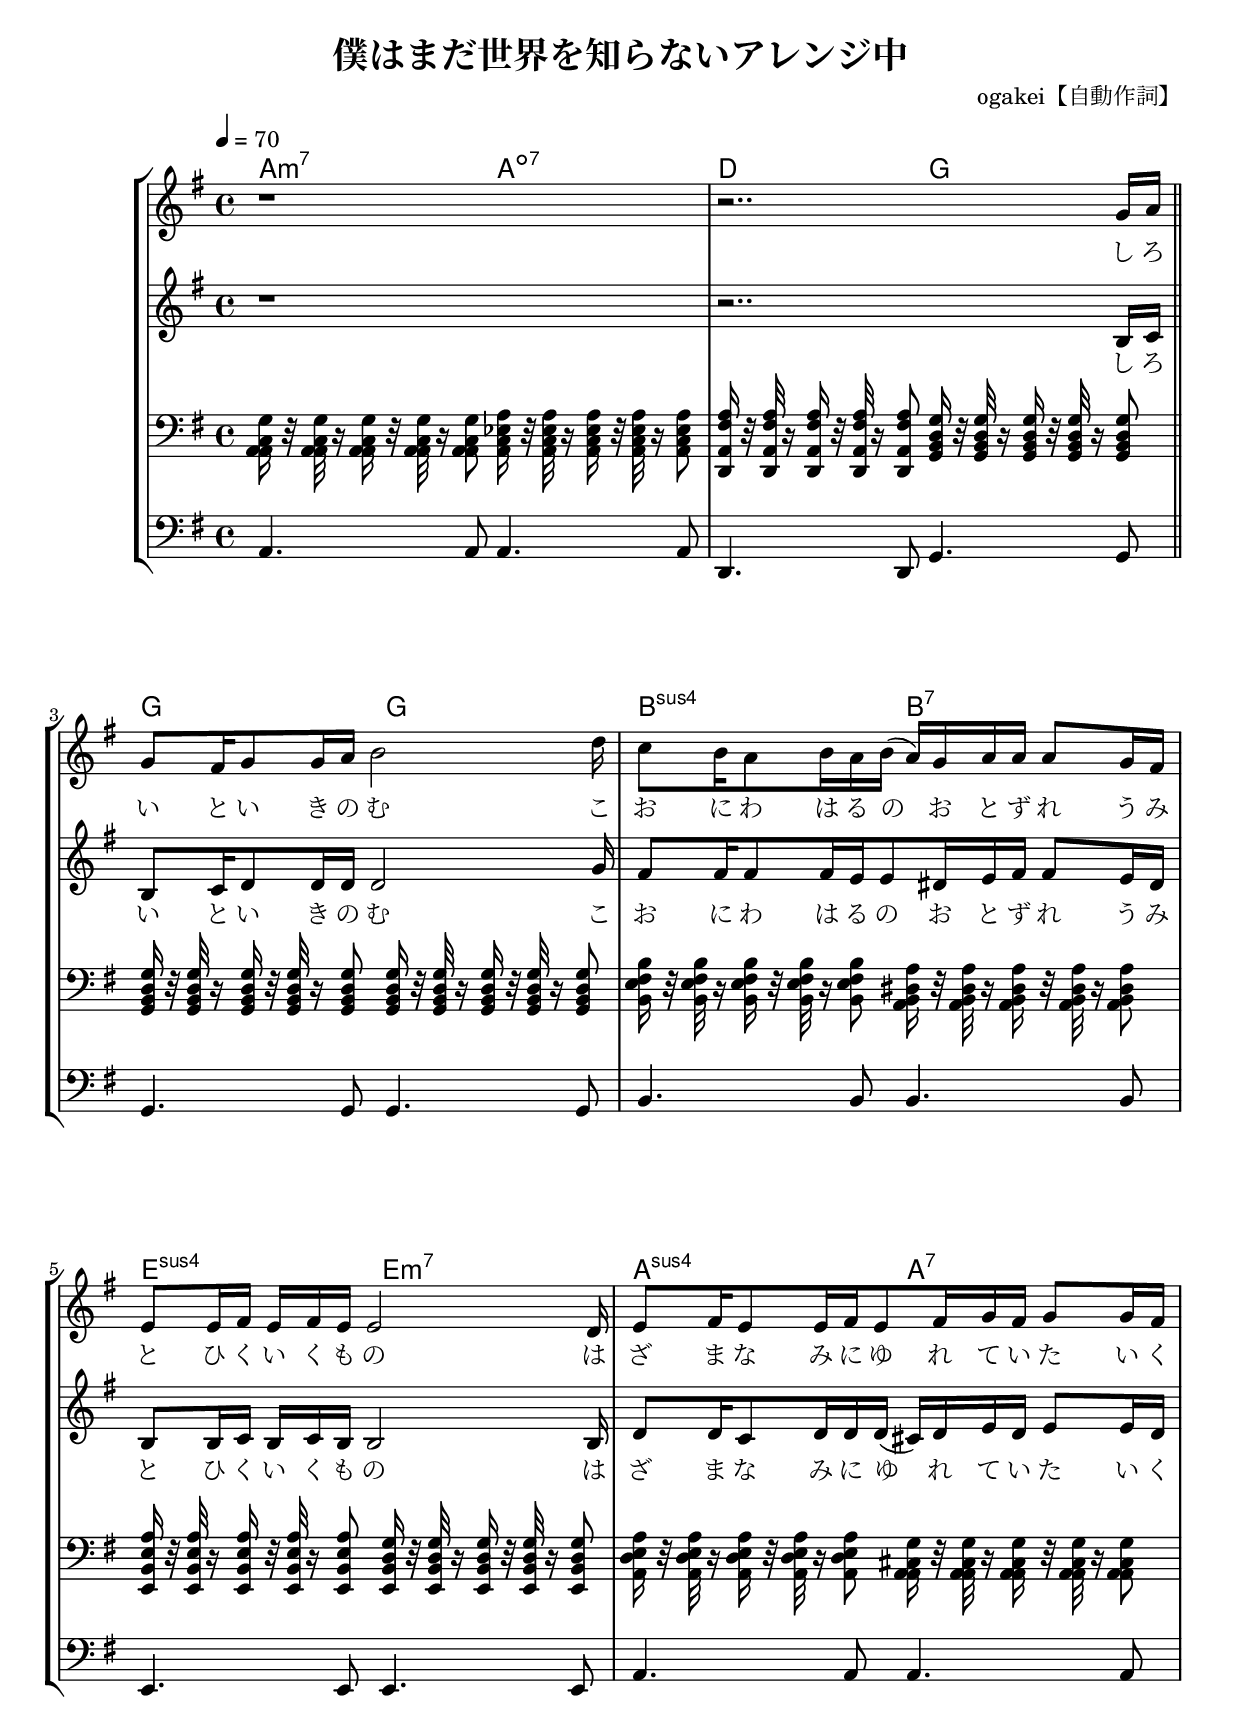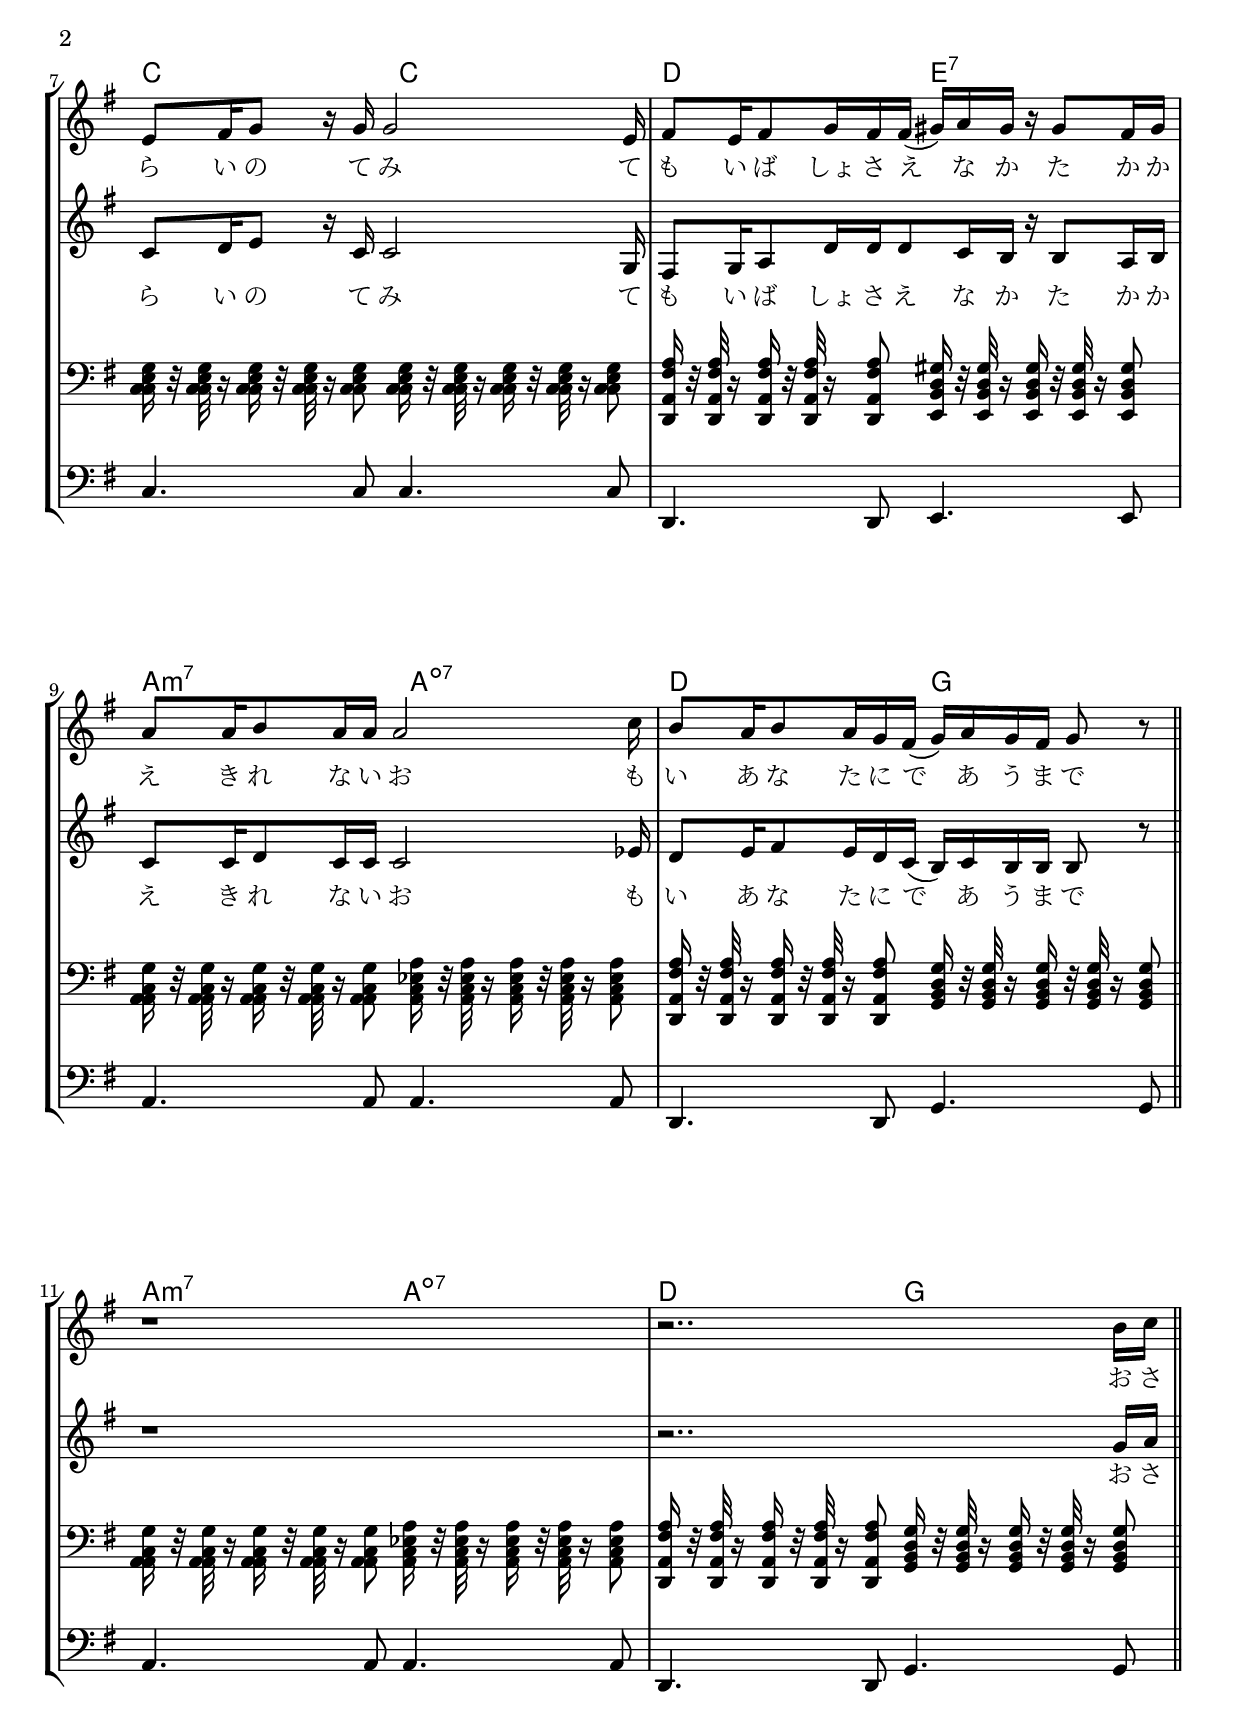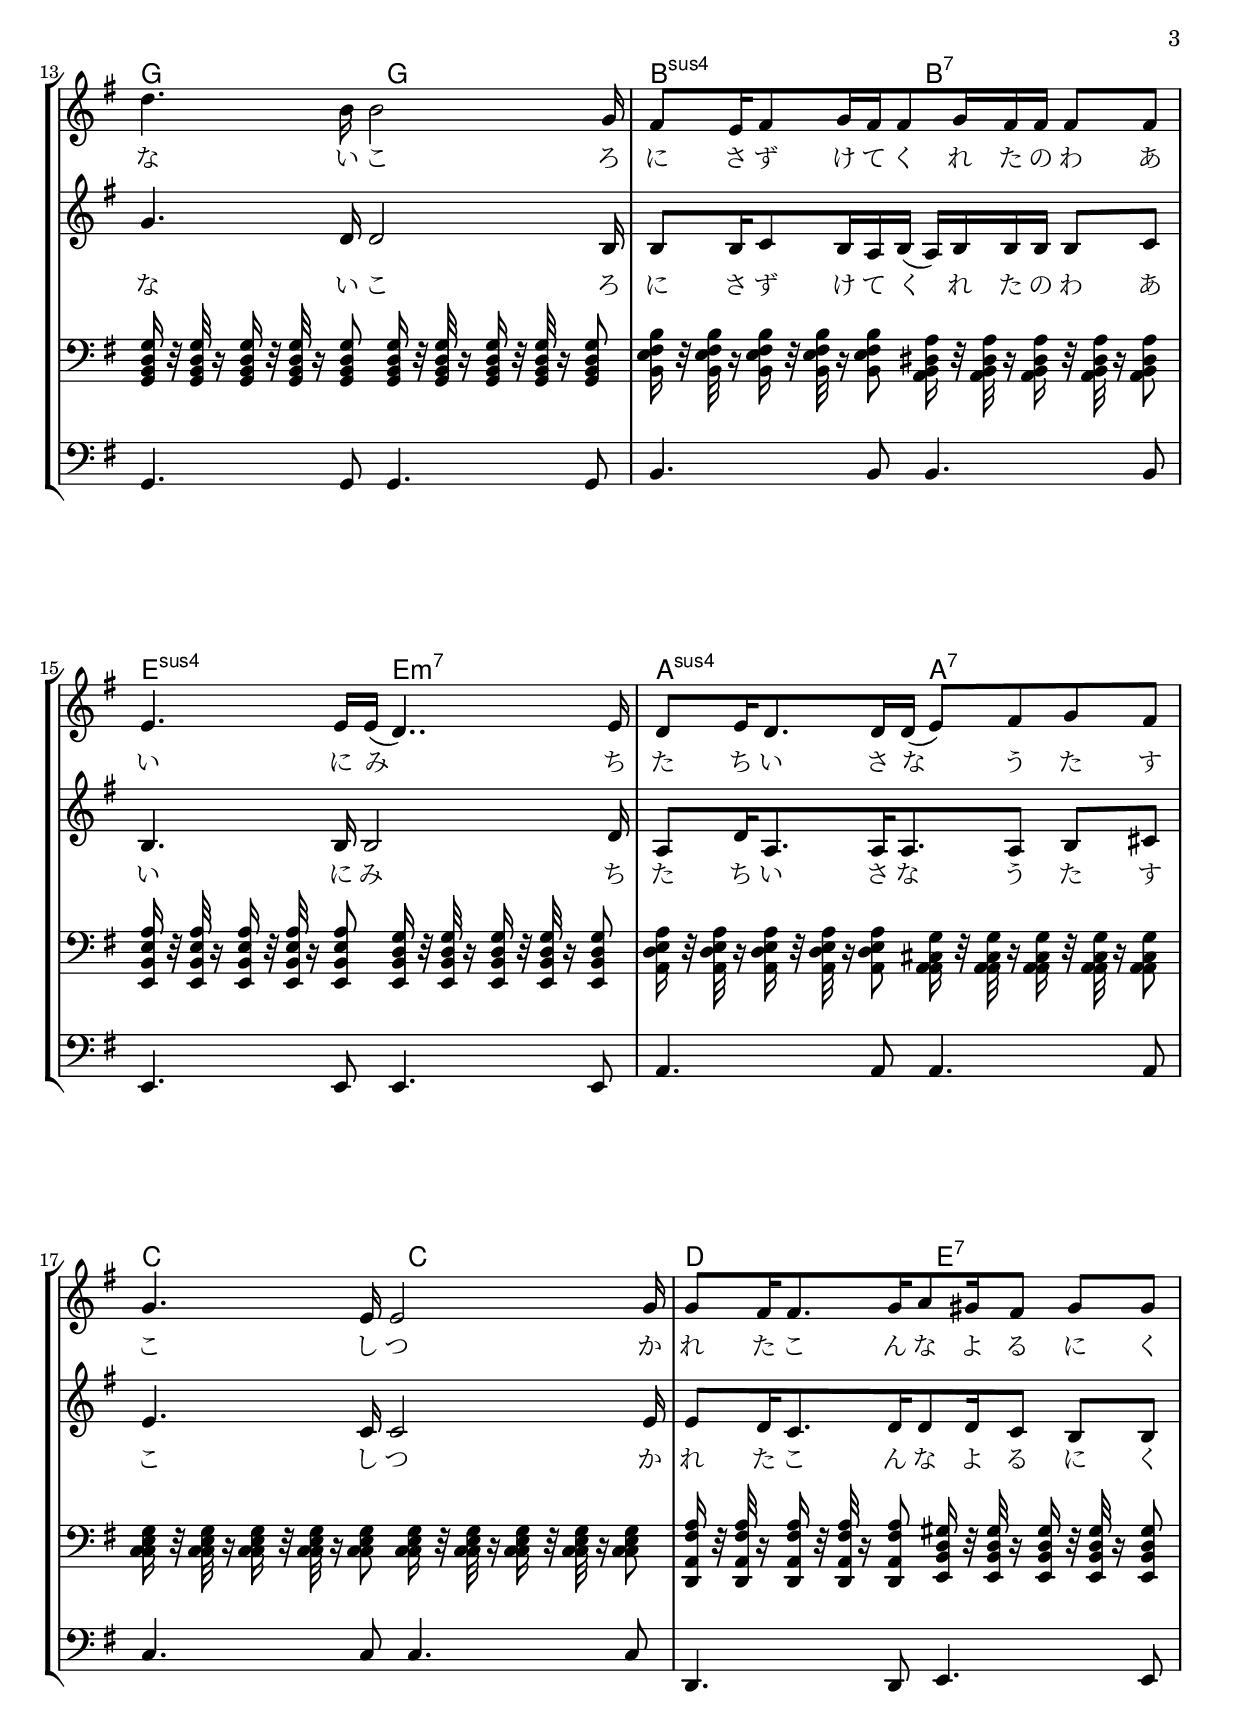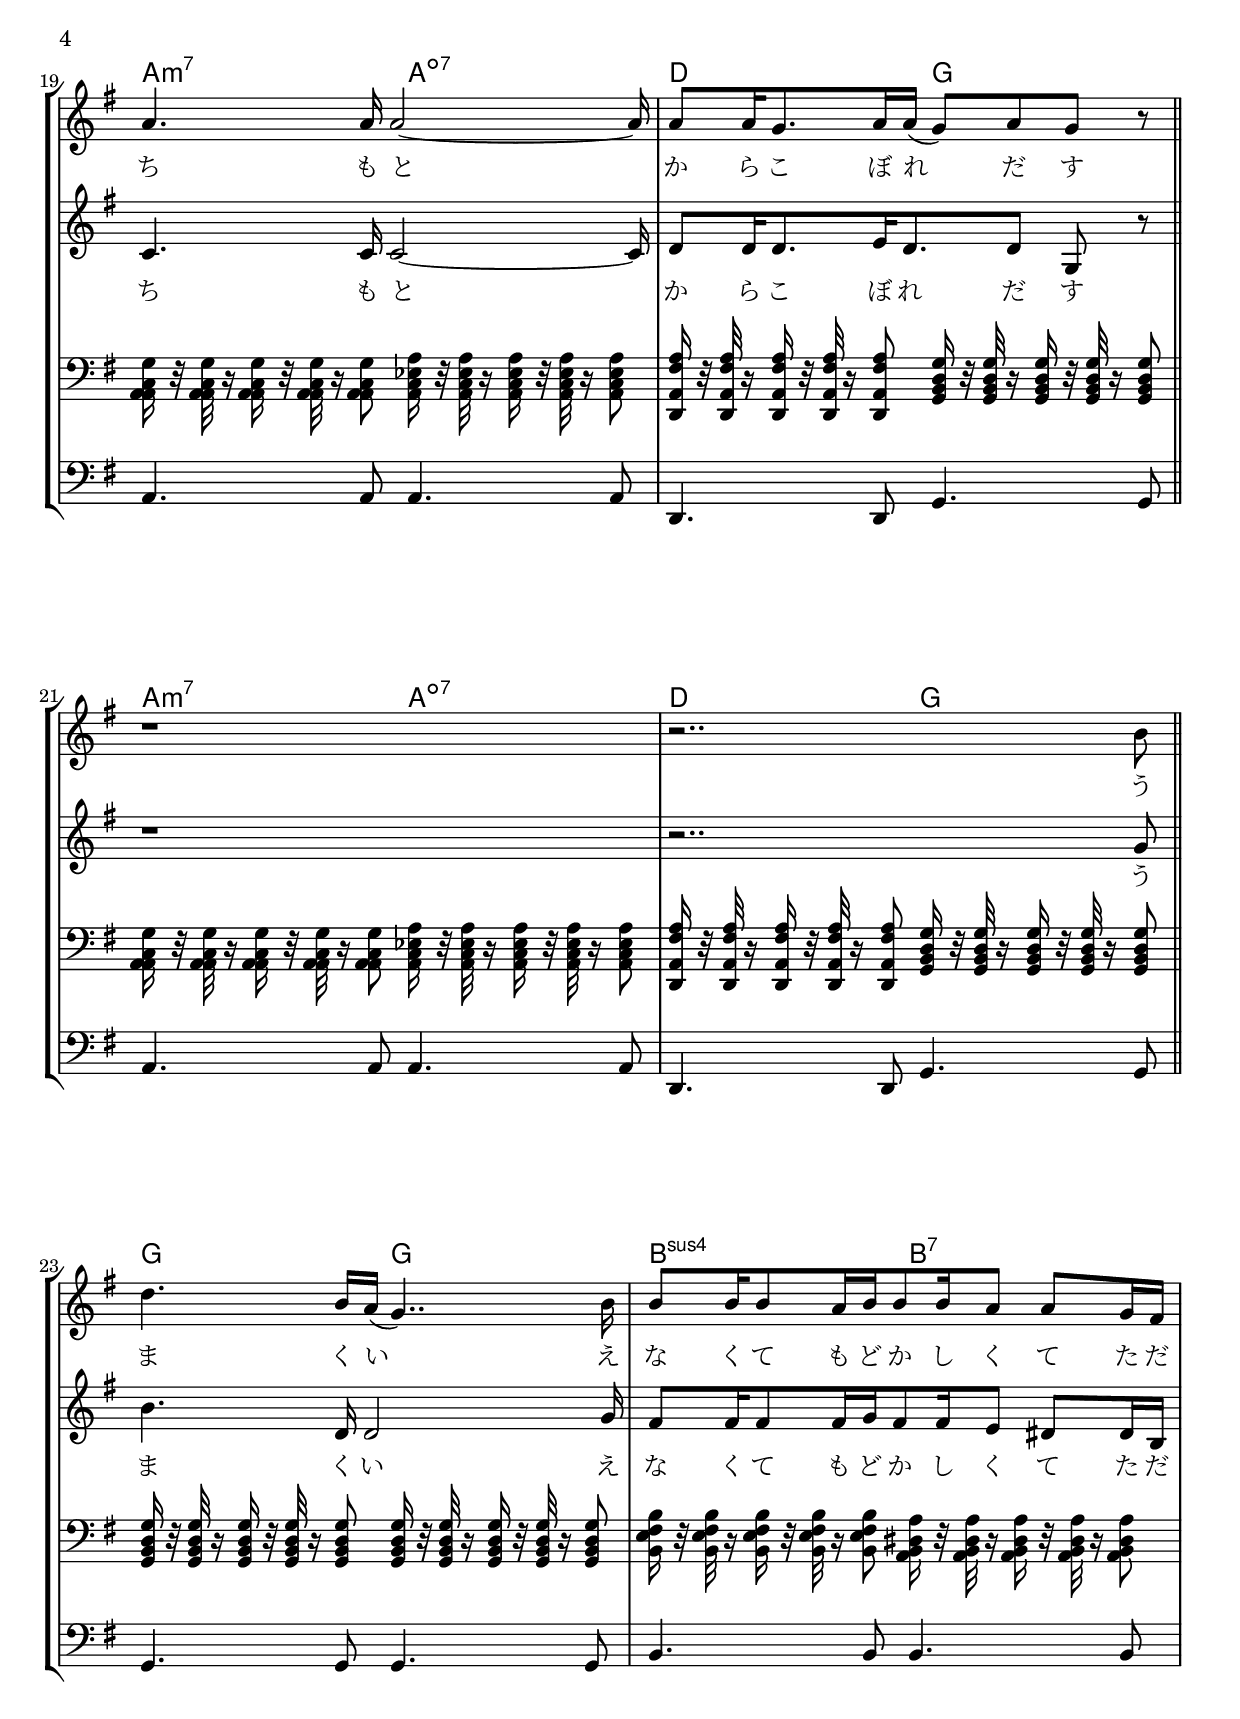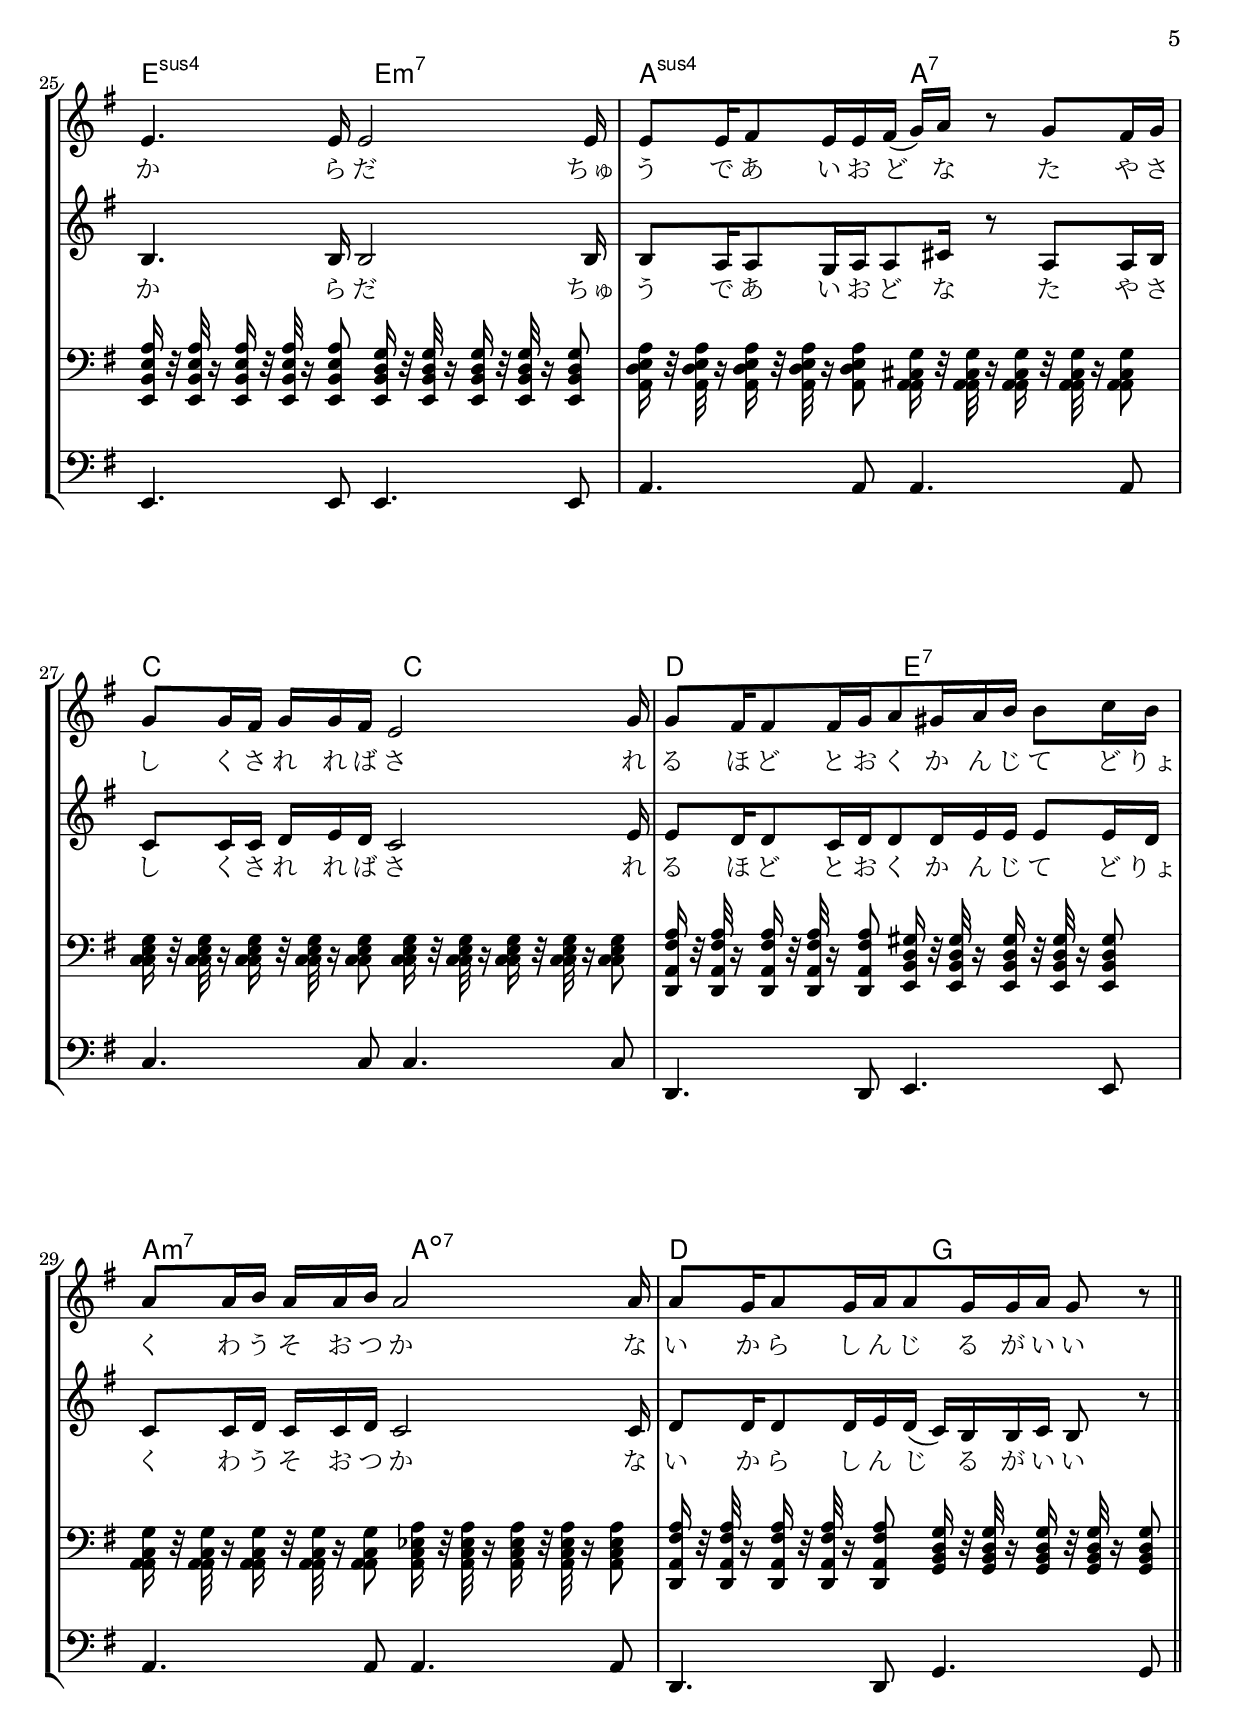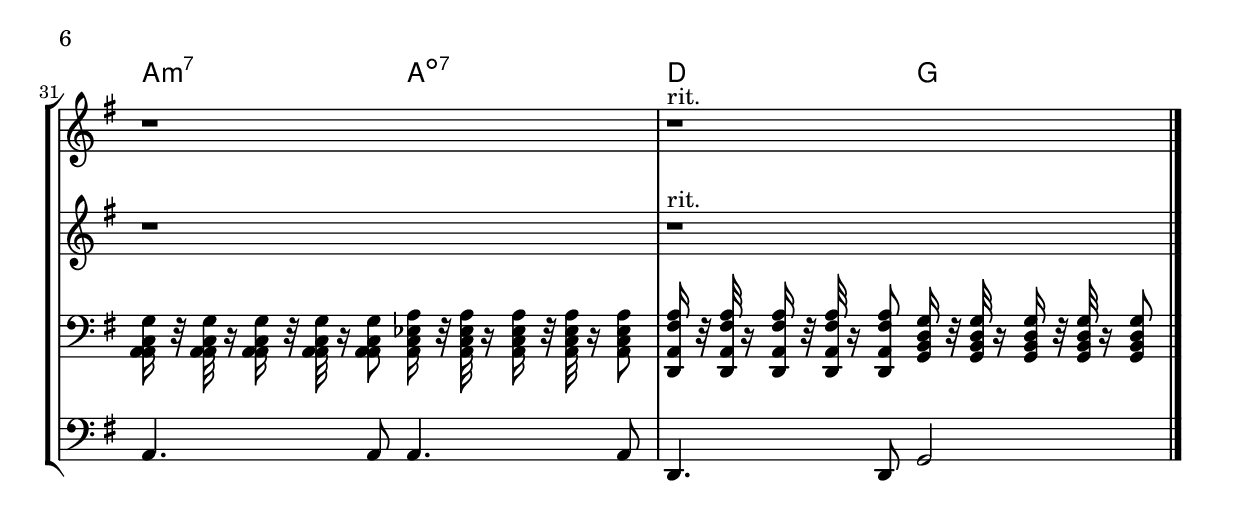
\version "2.12.1"

\header {
	title = \markup {僕はまだ世界を知らないアレンジ中}
	composer = \markup \center-column {ogakei【自動作詞】}
}

harmony = \chordmode {
	a2:min7 a:dim7 d g 

	g g b:sus4 b:7 e:sus4 e:min7 a:sus4 a:7 c c d e:7 a:min7 a:dim7 d g 

	a:min7 a:dim7 d g 

	g g b:sus4 b:7 e:sus4 e:min7 a:sus4 a:7 c c d e:7 a:min7 a:dim7 d g 

	a:min7 a:dim7 d g 

	g g b:sus4 b:7 e:sus4 e:min7 a:sus4 a:7 c c d e:7 a:min7 a:dim7 d g 

	a:min7 a:dim7 d g 
}

melody = {
	\key g \major
	\tempo 4 = 70
	r1 | r2.. 
	\set Staff.midiInstrument = #"mmi0.48"
	g'16  a'16 
	g'8  fis'16  g'8  g'16  a'16  b'2  d''16 
	c''8  b'16  a'8  b'16  a'16  b'16  (a'16)  g'16  a'16  a'16  a'8  g'16  fis'16 
	e'8  e'16  fis'16  e'16  fis'16  e'16  e'2  d'16 
	e'8  fis'16  e'8  e'16  fis'16  e'8  fis'16  g'16  fis'16  g'8  g'16  fis'16 
	e'8  fis'16  g'8  r16  g'16  g'2  e'16 
	fis'8  e'16  fis'8  g'16  fis'16  fis'16  (gis'16)  a'16  gis'16  r16  gis'8  fis'16  gis'16 
	a'8  a'16  b'8  a'16  a'16  a'2  c''16 
	b'8  a'16  b'8  a'16  g'16  fis'16  (g'16)  a'16  g'16  fis'16  g'8  	r8 	r1 | r2.. 
	\set Staff.midiInstrument = #"mmi0.48"
	b'16  c''16 
	d''4.  b'16  b'2  g'16 
	fis'8  e'16  fis'8  g'16  fis'16  fis'8  g'16  fis'16  fis'16  fis'8  fis'8 
	e'4.  e'16  e'16  (d'4..)  e'16 
	d'8  e'16  d'8.  d'16  d'16  (e'8)  fis'8  g'8  fis'8 
	g'4.  e'16  e'2  g'16 
	g'8  fis'16  fis'8.  g'16  a'8  gis'16  fis'8  gis'8  gis'8 
	a'4.  a'16  a'2~a'16 
	a'8  a'16  g'8.  a'16  a'16  (g'8)  a'8  g'8  	r8 	r1 | r2.. 
	\set Staff.midiInstrument = #"mmi0.48"
	b'8 
	d''4.  b'16  a'16  (g'4..)  b'16 
	b'8  b'16  b'8  a'16  b'16  b'8  b'16  a'8  a'8  g'16  fis'16 
	e'4.  e'16  e'2  e'16 
	e'8  e'16  fis'8  e'16  e'16  fis'16  (g'16)  a'16  r8  g'8  fis'16  g'16 
	g'8  g'16  fis'16  g'16  g'16  fis'16  e'2  g'16 
	g'8  fis'16  fis'8  fis'16  g'16  a'8  gis'16  a'16  b'16  b'8  c''16  b'16 
	a'8  a'16  b'16  a'16  a'16  b'16  a'2  a'16 
	a'8  g'16  a'8  g'16  a'16  a'8  g'16  g'16  a'16  g'8  	r8 	r1 | r1^"rit." \bar "|."
}

words = \lyricmode {
	
	し  ろ  い  と  い  き  の  む  こ  お  に  わ  は  る  の  お  と  ず  れ  う  み  と  ひ  く  い  く  も  の  は  ざ  ま  な  み  に  ゆ  れ  て  い  た  い  く  ら  い  の  て  み  て  も  い  ば  しょ  さ  え  な  か  た  か  か  え  き  れ  な  い  お  も  い  あ  な  た  に  で  あ  う  ま  で  
	
	お  さ  な  い  こ  ろ  に  さ  ず  け  て  く  れ  た  の  わ  あ  い  に  み  ち  た  ち  い  さ  な  う  た  す  こ  し  つ  か  れ  た  こ  ん  な  よ  る  に  く  ち  も  と  か  ら  こ  ぼ  れ  だ  す  
	
	う  ま  く  い  え  な  く  て  も  ど  か  し  く  て  た  だ  か  ら  だ  ちゅ  う  で  あ  い  お  ど  な  た  や  さ  し  く  さ  れ  れ  ば  さ  れ  る  ほ  ど  と  お  く  か  ん  じ  て  ど  りょ  く  わ  う  そ  お  つ  か  な  い  か  ら  し  ん  じ  る  が  い  い  
	
}

secondmelody = {
	\key g \major
	\tempo 4 = 70
	r1 | r2.. 
	\set Staff.midiInstrument = #"mmi0.38"
	b16  c'16 
	b8  c'16  d'8  d'16  d'16  d'2  g'16 
	fis'8  fis'16  fis'8  fis'16  e'16  e'8  dis'16  e'16  fis'16  fis'8  e'16  dis'16 
	b8  b16  c'16  b16  c'16  b16  b2  b16 
	d'8  d'16  c'8  d'16  d'16  d'16  (cis'16)  d'16  e'16  d'16  e'8  e'16  d'16 
	c'8  d'16  e'8  r16  c'16  c'2  g16 
	fis8  g16  a8  d'16  d'16  d'8  c'16  b16  r16  b8  a16  b16 
	c'8  c'16  d'8  c'16  c'16  c'2  es'16 
	d'8  e'16  fis'8  e'16  d'16  c'16  (b16)  c'16  b16  b16  b8  	r8 	r1 | r2.. 
	\set Staff.midiInstrument = #"mmi0.42"
	g'16  a'16 
	g'4.  d'16  d'2  b16 
	b8  b16  c'8  b16  a16  b16  (a16)  b16  b16  b16  b8  c'8 
	b4.  b16  b2  d'16 
	a8  d'16  a8.  a16  a8.  a8  b8  cis'8 
	e'4.  c'16  c'2  e'16 
	e'8  d'16  c'8.  d'16  d'8  d'16  c'8  b8  b8 
	c'4.  c'16  c'2~c'16 
	d'8  d'16  d'8.  e'16  d'8.  d'8  g8  	r8 	r1 | r2.. 
	\set Staff.midiInstrument = #"mmi0.48"
	g'8 
	b'4.  d'16  d'2  g'16 
	fis'8  fis'16  fis'8  fis'16  g'16  fis'8  fis'16  e'8  dis'8  dis'16  b16 
	b4.  b16  b2  b16 
	b8  a16  a8  g16  a16  a8  cis'16  r8  a8  a16  b16 
	c'8  c'16  c'16  d'16  e'16  d'16  c'2  e'16 
	e'8  d'16  d'8  c'16  d'16  d'8  d'16  e'16  e'16  e'8  e'16  d'16 
	c'8  c'16  d'16  c'16  c'16  d'16  c'2  c'16 
	d'8  d'16  d'8  d'16  e'16  d'16  (c'16)  b16  b16  c'16  b8  	r8 	r1 | r1^"rit." \bar "|."
}

secondwords = \lyricmode {
	
	し  ろ  い  と  い  き  の  む  こ  お  に  わ  は  る  の  お  と  ず  れ  う  み  と  ひ  く  い  く  も  の  は  ざ  ま  な  み  に  ゆ  れ  て  い  た  い  く  ら  い  の  て  み  て  も  い  ば  しょ  さ  え  な  か  た  か  か  え  き  れ  な  い  お  も  い  あ  な  た  に  で  あ  う  ま  で  
	
	お  さ  な  い  こ  ろ  に  さ  ず  け  て  く  れ  た  の  わ  あ  い  に  み  ち  た  ち  い  さ  な  う  た  す  こ  し  つ  か  れ  た  こ  ん  な  よ  る  に  く  ち  も  と  か  ら  こ  ぼ  れ  だ  す  
	
	う  ま  く  い  え  な  く  て  も  ど  か  し  く  て  た  だ  か  ら  だ  ちゅ  う  で  あ  い  お  ど  な  た  や  さ  し  く  さ  れ  れ  ば  さ  れ  る  ほ  ど  と  お  く  か  ん  じ  て  ど  りょ  く  わ  う  そ  お  つ  か  な  い  か  ら  し  ん  じ  る  が  い  い  
	
}

tempochange = {
	\tempo 4 = 70
	r1 | r1 \bar "||"
	\tempo 4 = 70
	r1 | r1 | r1 | r1 | r1 | r1 | r1 | r1 \bar "||"
	\tempo 4 = 70
	r1 | r1 \bar "||"
	\tempo 4 = 70
	r1 | r1 | r1 | r1 | r1 | r1 | r1 | r1 \bar "||"
	\tempo 4 = 70
	r1 | r1 \bar "||"
	\tempo 4 = 70
	r1 | r1 | r1 | r1 | r1 | r1 | r1 | r1 \bar "||"
	\tempo 4 = 70
	r1 | \tempo 4 = 52 r2 \tempo 4 = 46 r2 \bar "|."
}

mainacc = {
	\clef bass
	\set Staff.midiInstrument = #"Accordion"
	\key g \major
	\tempo 4 = 70
	<a, a, c g>16 r32 <a, a, c g>32 r16     <a, a, c g>16 r32 <a, a, c g>32 r16     <a, a, c g>8
	<a, c es a>16 r32 <a, c es a>32 r16     <a, c es a>16 r32 <a, c es a>32 r16     <a, c es a>8
	<d, a, fis a>16 r32 <d, a, fis a>32 r16     <d, a, fis a>16 r32 <d, a, fis a>32 r16     <d, a, fis a>8
	<g, b, d g>16 r32 <g, b, d g>32 r16     <g, b, d g>16 r32 <g, b, d g>32 r16     <g, b, d g>8
	\bar "||"

	\set Staff.midiInstrument = #"Violin"
	<g, b, d g>16 r32 <g, b, d g>32 r16     <g, b, d g>16 r32 <g, b, d g>32 r16     <g, b, d g>8
	<g, b, d g>16 r32 <g, b, d g>32 r16     <g, b, d g>16 r32 <g, b, d g>32 r16     <g, b, d g>8
	<b, e fis b>16 r32 <b, e fis b>32 r16     <b, e fis b>16 r32 <b, e fis b>32 r16     <b, e fis b>8
	<b, a, dis a>16 r32 <b, a, dis a>32 r16     <b, a, dis a>16 r32 <b, a, dis a>32 r16     <b, a, dis a>8
	<e, b, e a>16 r32 <e, b, e a>32 r16     <e, b, e a>16 r32 <e, b, e a>32 r16     <e, b, e a>8
	<e, b, d g>16 r32 <e, b, d g>32 r16     <e, b, d g>16 r32 <e, b, d g>32 r16     <e, b, d g>8
	<a, d e a>16 r32 <a, d e a>32 r16     <a, d e a>16 r32 <a, d e a>32 r16     <a, d e a>8
	<a, a, cis g>16 r32 <a, a, cis g>32 r16     <a, a, cis g>16 r32 <a, a, cis g>32 r16     <a, a, cis g>8
	<c c e g>16 r32 <c c e g>32 r16     <c c e g>16 r32 <c c e g>32 r16     <c c e g>8
	<c c e g>16 r32 <c c e g>32 r16     <c c e g>16 r32 <c c e g>32 r16     <c c e g>8
	<d, a, fis a>16 r32 <d, a, fis a>32 r16     <d, a, fis a>16 r32 <d, a, fis a>32 r16     <d, a, fis a>8
	<e, b, d gis>16 r32 <e, b, d gis>32 r16     <e, b, d gis>16 r32 <e, b, d gis>32 r16     <e, b, d gis>8
	<a, a, c g>16 r32 <a, a, c g>32 r16     <a, a, c g>16 r32 <a, a, c g>32 r16     <a, a, c g>8
	<a, c es a>16 r32 <a, c es a>32 r16     <a, c es a>16 r32 <a, c es a>32 r16     <a, c es a>8
	<d, a, fis a>16 r32 <d, a, fis a>32 r16     <d, a, fis a>16 r32 <d, a, fis a>32 r16     <d, a, fis a>8
	<g, b, d g>16 r32 <g, b, d g>32 r16     <g, b, d g>16 r32 <g, b, d g>32 r16     <g, b, d g>8
	\bar "||"

	\set Staff.midiInstrument = #"Viola"
	<a, a, c g>16 r32 <a, a, c g>32 r16     <a, a, c g>16 r32 <a, a, c g>32 r16     <a, a, c g>8
	<a, c es a>16 r32 <a, c es a>32 r16     <a, c es a>16 r32 <a, c es a>32 r16     <a, c es a>8
	<d, a, fis a>16 r32 <d, a, fis a>32 r16     <d, a, fis a>16 r32 <d, a, fis a>32 r16     <d, a, fis a>8
	<g, b, d g>16 r32 <g, b, d g>32 r16     <g, b, d g>16 r32 <g, b, d g>32 r16     <g, b, d g>8
	\bar "||"

	\set Staff.midiInstrument = #"Contrabass"
	<g, b, d g>16 r32 <g, b, d g>32 r16     <g, b, d g>16 r32 <g, b, d g>32 r16     <g, b, d g>8
	<g, b, d g>16 r32 <g, b, d g>32 r16     <g, b, d g>16 r32 <g, b, d g>32 r16     <g, b, d g>8
	<b, e fis b>16 r32 <b, e fis b>32 r16     <b, e fis b>16 r32 <b, e fis b>32 r16     <b, e fis b>8
	<b, a, dis a>16 r32 <b, a, dis a>32 r16     <b, a, dis a>16 r32 <b, a, dis a>32 r16     <b, a, dis a>8
	<e, b, e a>16 r32 <e, b, e a>32 r16     <e, b, e a>16 r32 <e, b, e a>32 r16     <e, b, e a>8
	<e, b, d g>16 r32 <e, b, d g>32 r16     <e, b, d g>16 r32 <e, b, d g>32 r16     <e, b, d g>8
	<a, d e a>16 r32 <a, d e a>32 r16     <a, d e a>16 r32 <a, d e a>32 r16     <a, d e a>8
	<a, a, cis g>16 r32 <a, a, cis g>32 r16     <a, a, cis g>16 r32 <a, a, cis g>32 r16     <a, a, cis g>8
	<c c e g>16 r32 <c c e g>32 r16     <c c e g>16 r32 <c c e g>32 r16     <c c e g>8
	<c c e g>16 r32 <c c e g>32 r16     <c c e g>16 r32 <c c e g>32 r16     <c c e g>8
	<d, a, fis a>16 r32 <d, a, fis a>32 r16     <d, a, fis a>16 r32 <d, a, fis a>32 r16     <d, a, fis a>8
	<e, b, d gis>16 r32 <e, b, d gis>32 r16     <e, b, d gis>16 r32 <e, b, d gis>32 r16     <e, b, d gis>8
	<a, a, c g>16 r32 <a, a, c g>32 r16     <a, a, c g>16 r32 <a, a, c g>32 r16     <a, a, c g>8
	<a, c es a>16 r32 <a, c es a>32 r16     <a, c es a>16 r32 <a, c es a>32 r16     <a, c es a>8
	<d, a, fis a>16 r32 <d, a, fis a>32 r16     <d, a, fis a>16 r32 <d, a, fis a>32 r16     <d, a, fis a>8
	<g, b, d g>16 r32 <g, b, d g>32 r16     <g, b, d g>16 r32 <g, b, d g>32 r16     <g, b, d g>8
	\bar "||"

	\set Staff.midiInstrument = #"Cello"
	<a, a, c g>16 r32 <a, a, c g>32 r16     <a, a, c g>16 r32 <a, a, c g>32 r16     <a, a, c g>8
	<a, c es a>16 r32 <a, c es a>32 r16     <a, c es a>16 r32 <a, c es a>32 r16     <a, c es a>8
	<d, a, fis a>16 r32 <d, a, fis a>32 r16     <d, a, fis a>16 r32 <d, a, fis a>32 r16     <d, a, fis a>8
	<g, b, d g>16 r32 <g, b, d g>32 r16     <g, b, d g>16 r32 <g, b, d g>32 r16     <g, b, d g>8
	\bar "||"

	\set Staff.midiInstrument = #"Tremolo Strings"
	<g, b, d g>16 r32 <g, b, d g>32 r16     <g, b, d g>16 r32 <g, b, d g>32 r16     <g, b, d g>8
	<g, b, d g>16 r32 <g, b, d g>32 r16     <g, b, d g>16 r32 <g, b, d g>32 r16     <g, b, d g>8
	<b, e fis b>16 r32 <b, e fis b>32 r16     <b, e fis b>16 r32 <b, e fis b>32 r16     <b, e fis b>8
	<b, a, dis a>16 r32 <b, a, dis a>32 r16     <b, a, dis a>16 r32 <b, a, dis a>32 r16     <b, a, dis a>8
	<e, b, e a>16 r32 <e, b, e a>32 r16     <e, b, e a>16 r32 <e, b, e a>32 r16     <e, b, e a>8
	<e, b, d g>16 r32 <e, b, d g>32 r16     <e, b, d g>16 r32 <e, b, d g>32 r16     <e, b, d g>8
	<a, d e a>16 r32 <a, d e a>32 r16     <a, d e a>16 r32 <a, d e a>32 r16     <a, d e a>8
	<a, a, cis g>16 r32 <a, a, cis g>32 r16     <a, a, cis g>16 r32 <a, a, cis g>32 r16     <a, a, cis g>8
	<c c e g>16 r32 <c c e g>32 r16     <c c e g>16 r32 <c c e g>32 r16     <c c e g>8
	<c c e g>16 r32 <c c e g>32 r16     <c c e g>16 r32 <c c e g>32 r16     <c c e g>8
	<d, a, fis a>16 r32 <d, a, fis a>32 r16     <d, a, fis a>16 r32 <d, a, fis a>32 r16     <d, a, fis a>8
	<e, b, d gis>16 r32 <e, b, d gis>32 r16     <e, b, d gis>16 r32 <e, b, d gis>32 r16     <e, b, d gis>8
	<a, a, c g>16 r32 <a, a, c g>32 r16     <a, a, c g>16 r32 <a, a, c g>32 r16     <a, a, c g>8
	<a, c es a>16 r32 <a, c es a>32 r16     <a, c es a>16 r32 <a, c es a>32 r16     <a, c es a>8
	<d, a, fis a>16 r32 <d, a, fis a>32 r16     <d, a, fis a>16 r32 <d, a, fis a>32 r16     <d, a, fis a>8
	<g, b, d g>16 r32 <g, b, d g>32 r16     <g, b, d g>16 r32 <g, b, d g>32 r16     <g, b, d g>8
	\bar "||"

	\set Staff.midiInstrument = #"Concertina"
	<a, a, c g>16 r32 <a, a, c g>32 r16     <a, a, c g>16 r32 <a, a, c g>32 r16     <a, a, c g>8
	<a, c es a>16 r32 <a, c es a>32 r16     <a, c es a>16 r32 <a, c es a>32 r16     <a, c es a>8
	<d, a, fis a>16 r32 <d, a, fis a>32 r16     <d, a, fis a>16 r32 <d, a, fis a>32 r16     <d, a, fis a>8
	<g, b, d g>16 r32 <g, b, d g>32 r16     <g, b, d g>16 r32 <g, b, d g>32 r16     <g, b, d g>8
	\bar "|."
}

subacc = {
	\clef bass
	\set Staff.midiInstrument = #"Acoustic Bass"
	\key g \major
	\tempo 4 = 70
	a,4.a,8
	a,4.a,8
	d,4.d,8
	g,4.g,8
	\bar "||"

	\set Staff.midiInstrument = #"Acoustic Bass"
	g,4.g,8
	g,4.g,8
	b,4.b,8
	b,4.b,8
	e,4.e,8
	e,4.e,8
	a,4.a,8
	a,4.a,8
	c4.c8
	c4.c8
	d,4.d,8
	e,4.e,8
	a,4.a,8
	a,4.a,8
	d,4.d,8
	g,4.g,8
	\bar "||"

	\set Staff.midiInstrument = #"Acoustic Bass"
	a,4.a,8
	a,4.a,8
	d,4.d,8
	g,4.g,8
	\bar "||"

	\set Staff.midiInstrument = #"Acoustic Bass"
	g,4.g,8
	g,4.g,8
	b,4.b,8
	b,4.b,8
	e,4.e,8
	e,4.e,8
	a,4.a,8
	a,4.a,8
	c4.c8
	c4.c8
	d,4.d,8
	e,4.e,8
	a,4.a,8
	a,4.a,8
	d,4.d,8
	g,4.g,8
	\bar "||"

	\set Staff.midiInstrument = #"Acoustic Bass"
	a,4.a,8
	a,4.a,8
	d,4.d,8
	g,4.g,8
	\bar "||"

	\set Staff.midiInstrument = #"Acoustic Bass"
	g,4.g,8
	g,4.g,8
	b,4.b,8
	b,4.b,8
	e,4.e,8
	e,4.e,8
	a,4.a,8
	a,4.a,8
	c4.c8
	c4.c8
	d,4.d,8
	e,4.e,8
	a,4.a,8
	a,4.a,8
	d,4.d,8
	g,4.g,8
	\bar "||"

	\set Staff.midiInstrument = #"Acoustic Bass"
	a,4.a,8
	a,4.a,8
	d,4.d,8
	g,2
	\bar "|."
}

percA = {
	\drummode {
	r1  |r2 r8 hho4 hho8  \bar "||"
	r1  |r1  |r1  |r1  |r1  |r1  |r1  |r2 r8 hho4 hho8  \bar "||"
	\times 16/12{ cymr8. cymr8 cymr16 cymr8. cymr8 cymr16 } |\times 16/12{ cymr8. cymr8 cymr4. r16 } \bar "||"
	r1  |r1  |r1  |r1  |r1  |r1  |r1  |r2 r8 hho4 hho8  \bar "||"
	r1  |r2. hho4  \bar "||"
	r1  |r1  |r1  |r1  |r1  |r1  |r1  |r2 r8 hho4 hho8  \bar "||"
	r1  |r2 r8 hho4 hho8  \bar "|."
	}
}

percB = {
	\drummode {
	r4. hhp2 hhp8  |hhp4 hhp4 hhp4 hhp4  \bar "||"
	r4. hhp2 hhp8  |r4. hhp2 hhp8  |r4. hhp2 hhp8  |r4. hhp2 hhp8  |r4. hhp2 hhp8  |r4. hhp2 hhp8  |r4. hhp2 hhp8  |hhp4 hhp4 hhp4 hhp4  \bar "||"
	\times 16/12{ r2 r8 hhp8 } |\times 16/12{ r2. } \bar "||"
	r4. hhp2 hhp8  |r4. hhp2 hhp8  |r4. hhp2 hhp8  |r4. hhp2 hhp8  |r4. hhp2 hhp8  |r4. hhp2 hhp8  |r4. hhp2 hhp8  |hhp4 hhp4 hhp4 hhp4  \bar "||"
	r16 hhp16 hhp8 hhp16 hhp8 hhp2 r16  |r16 hhp16 hhp8 hhp16 hhp8 hhp2 hhp16  \bar "||"
	r4. hhp2 hhp8  |r4. hhp2 hhp8  |r4. hhp2 hhp8  |r4. hhp2 hhp8  |r4. hhp2 hhp8  |r4. hhp2 hhp8  |r4. hhp2 hhp8  |hhp4 hhp4 hhp4 hhp4  \bar "||"
	r4. hhp2 hhp8  |hhp4 hhp4 hhp4 hhp4  \bar "|."
	}
}

percC = {
	\drummode {
	hh4 hh4 hh4 hh4  |r4. hh2 r8  \bar "||"
	hh4 hh4 hh4 hh4  |hh4 hh4 hh4 hh4  |hh4 hh4 hh4 hh4  |hh4 hh4 hh4 hh4  |hh4 hh4 hh4 hh4  |hh4 hh4 hh4 hh4  |hh4 hh4 hh4 hh4  |r4. hh2 r8  \bar "||"
	\times 16/12{ bd4. bd4 r16 bd16 } |\times 16/12{ bd4 r16 bd16 bd4. } \bar "||"
	hh4 hh4 hh4 hh4  |hh4 hh4 hh4 hh4  |hh4 hh4 hh4 hh4  |hh4 hh4 hh4 hh4  |hh4 hh4 hh4 hh4  |hh4 hh4 hh4 hh4  |hh4 hh4 hh4 hh4  |r4. hh2 r8  \bar "||"
	hh8. hh8. hh2 r8  |hh8. hh8. hh4 hh4 hh8  \bar "||"
	hh4 hh4 hh4 hh4  |hh4 hh4 hh4 hh4  |hh4 hh4 hh4 hh4  |hh4 hh4 hh4 hh4  |hh4 hh4 hh4 hh4  |hh4 hh4 hh4 hh4  |hh4 hh4 hh4 hh4  |r4. hh2 r8  \bar "||"
	hh4 hh4 hh4 hh4  |r4. hh2 r8  \bar "|."
	}
}

percD = {
	\drummode {
	bd2. r8 bd8  |bd8. bd4. r16 bd4 bd8  \bar "||"
	bd2. r8 bd8  |bd8. bd8. bd2 bd8  |bd2. r8 bd8  |bd8. bd8. bd2 bd8  |bd2. r8 bd8  |bd8. bd8. bd2 bd8  |bd2. r8 bd8  |bd8. bd4. r16 bd4 bd8  \bar "||"
	\times 16/12{ r2. } |\times 16/12{ rb2. } \bar "||"
	bd2. r8 bd8  |bd8. bd8. bd2 bd8  |bd2. r8 bd8  |bd8. bd8. bd2 bd8  |bd2. r8 bd8  |bd8. bd8. bd2 bd8  |bd2. r8 bd8  |bd8. bd4. r16 bd4 bd8  \bar "||"
	r2 ss2  |r2 ss2  \bar "||"
	bd2. r8 bd8  |bd8. bd8. bd2 bd8  |bd2. r8 bd8  |bd8. bd8. bd2 bd8  |bd2. r8 bd8  |bd8. bd8. bd2 bd8  |bd2. r8 bd8  |bd8. bd4. r16 bd4 bd8  \bar "||"
	bd2. r8 bd8  |bd8. bd4. r16 bd4 bd8  \bar "|."
	}
}

percE = {
	\drummode {
	r1 | r1 \bar "||"
	r1 | r1 | r1 | r1 | r1 | r1 | r1 | r1 \bar "||"
	r1 |\times 16/12{ r4. sn8 sn4 } \bar "||"
	r1 | r1 | r1 | r1 | r1 | r1 | r1 | r1 \bar "||"
	bd2 r8 bd4 bd8  |bd4. bd4 bd4.  \bar "||"
	r1 | r1 | r1 | r1 | r1 | r1 | r1 | r1 \bar "||"
	r1 | r1 \bar "|."
	}
}

percF = {
	\drummode {
	r1 | r1 \bar "||"
	r1 | r1 | r1 | r1 | r1 | r1 | r1 | r1 \bar "||"
	r1 |\times 16/12{ r2 r16 tommh16 tommh8 } \bar "||"
	r1 | r1 | r1 | r1 | r1 | r1 | r1 | r1 \bar "||"
	r1 | r1 \bar "||"
	r1 | r1 | r1 | r1 | r1 | r1 | r1 | r1 \bar "||"
	r1 | r1 \bar "|."
	}
}

percG = {
	\drummode {
	r1 | r1 \bar "||"
	r1 | r1 | r1 | r1 | r1 | r1 | r1 | r1 \bar "||"
	r1 |\times 16/12{ r2 r8. toml16 } \bar "||"
	r1 | r1 | r1 | r1 | r1 | r1 | r1 | r1 \bar "||"
	r1 | r1 \bar "||"
	r1 | r1 | r1 | r1 | r1 | r1 | r1 | r1 \bar "||"
	r1 | r1 \bar "|."
	}
}

\score {
	<<
		\new StaffGroup <<
			\new ChordNames {\harmony}
			\new Voice = "melody" {\melody}
			\new Lyrics \lyricsto "melody" \words
			\new Voice = "secondmelody" {\secondmelody}
			\new Lyrics \lyricsto "secondmelody" \secondwords
			\new Staff = "mainacc" {\mainacc}
			\new Staff = "subacc" {\subacc}
		>>
	>>
	\layout { }
}
